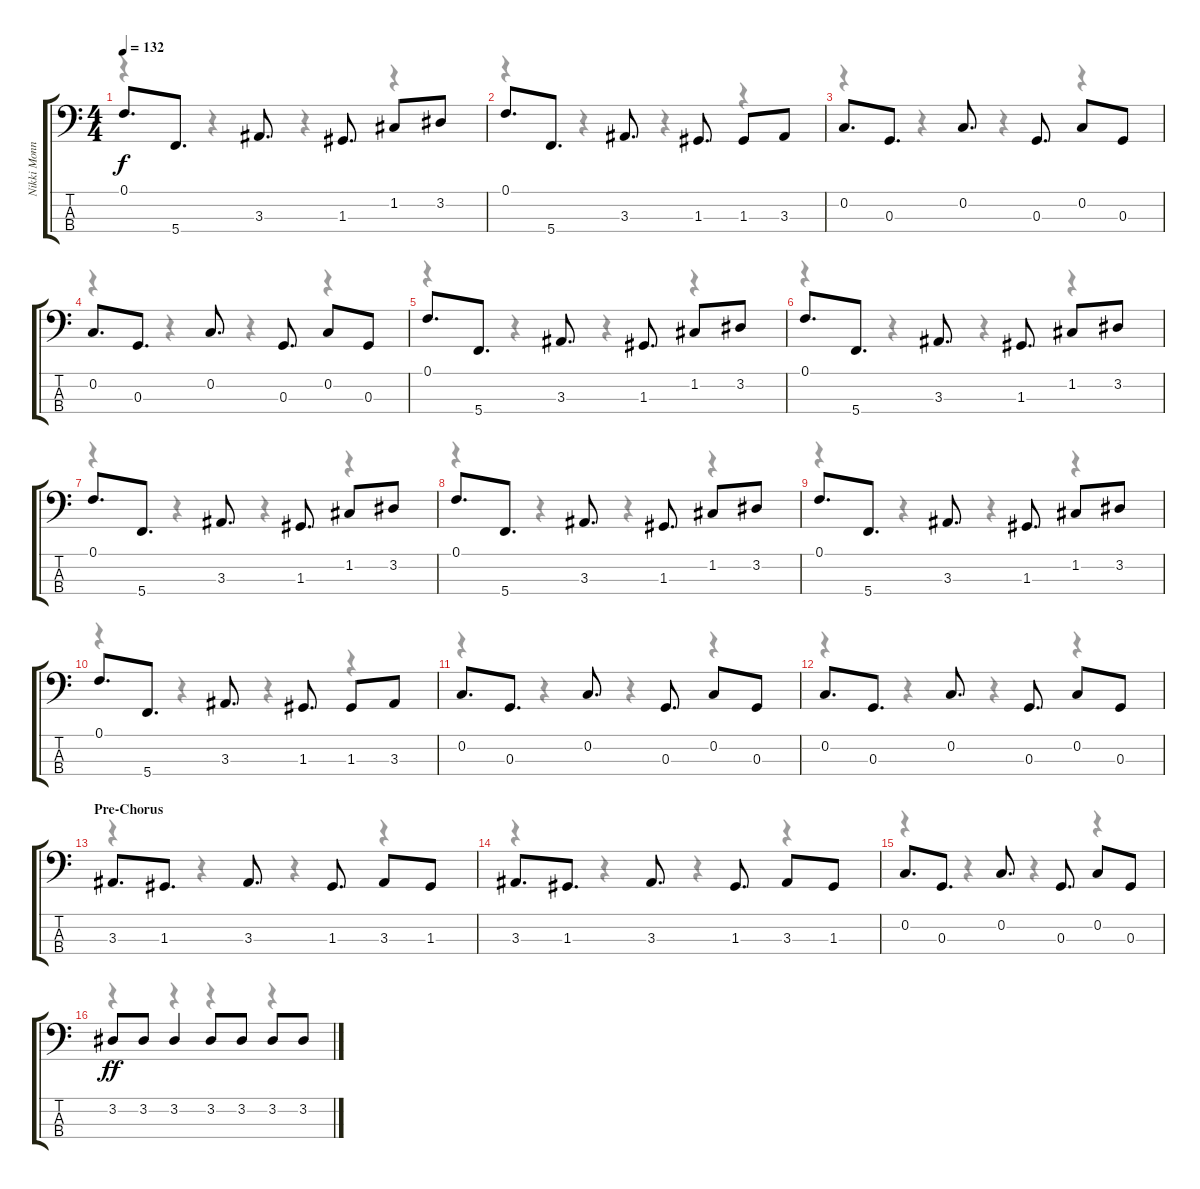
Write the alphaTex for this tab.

\track ("Nikki Monninger" "Nikki Monn") {instrument electricbassfinger}
\staff {score tabs}
\tuning (F2 C2 G1 C1) {hide}
\voice
\ts (4 4)
\tempo 132
\clef f4
\ks c
0.1.8{d dy f} 5.4.8{d} 3.3.8{d} 1.3.8{d} 1.2.8 3.2.8 |
0.1.8{d} 5.4.8{d} 3.3.8{d} 1.3.8{d} 1.3.8 3.3.8 |
0.2.8{d} 0.3.8{d} 0.2.8{d} 0.3.8{d} 0.2.8 0.3.8 |
0.2.8{d} 0.3.8{d} 0.2.8{d} 0.3.8{d} 0.2.8 0.3.8 |
0.1.8{d} 5.4.8{d} 3.3.8{d} 1.3.8{d} 1.2.8 3.2.8 |
0.1.8{d} 5.4.8{d} 3.3.8{d} 1.3.8{d} 1.2.8 3.2.8 |
0.1.8{d} 5.4.8{d} 3.3.8{d} 1.3.8{d} 1.2.8 3.2.8 |
0.1.8{d} 5.4.8{d} 3.3.8{d} 1.3.8{d} 1.2.8 3.2.8 |
0.1.8{d} 5.4.8{d} 3.3.8{d} 1.3.8{d} 1.2.8 3.2.8 |
0.1.8{d} 5.4.8{d} 3.3.8{d} 1.3.8{d} 1.3.8 3.3.8 |
0.2.8{d} 0.3.8{d} 0.2.8{d} 0.3.8{d} 0.2.8 0.3.8 |
0.2.8{d} 0.3.8{d} 0.2.8{d} 0.3.8{d} 0.2.8 0.3.8 |
\section ("" "Pre-Chorus")
3.3.8{d} 1.3.8{d} 3.3.8{d} 1.3.8{d} 3.3.8 1.3.8 |
3.3.8{d} 1.3.8{d} 3.3.8{d} 1.3.8{d} 3.3.8 1.3.8 |
0.2.8{d} 0.3.8{d} 0.2.8{d} 0.3.8{d} 0.2.8 0.3.8 |
3.2.8{dy ff} 3.2.8 3.2.4 3.2.8 3.2.8 3.2.8 3.2.8
\voice
\clef f4
\ottava regular
\simile none
\ks c
r.4{dy f} r.4 r.4 r.4 |
r.4 r.4 r.4 r.4 |
r.4 r.4 r.4 r.4 |
r.4 r.4 r.4 r.4 |
r.4 r.4 r.4 r.4 |
r.4 r.4 r.4 r.4 |
r.4 r.4 r.4 r.4 |
r.4 r.4 r.4 r.4 |
r.4 r.4 r.4 r.4 |
r.4 r.4 r.4 r.4 |
r.4 r.4 r.4 r.4 |
r.4 r.4 r.4 r.4 |
r.4 r.4 r.4 r.4 |
r.4 r.4 r.4 r.4 |
r.4 r.4 r.4 r.4 |
r.4 r.4 r.4 r.4
